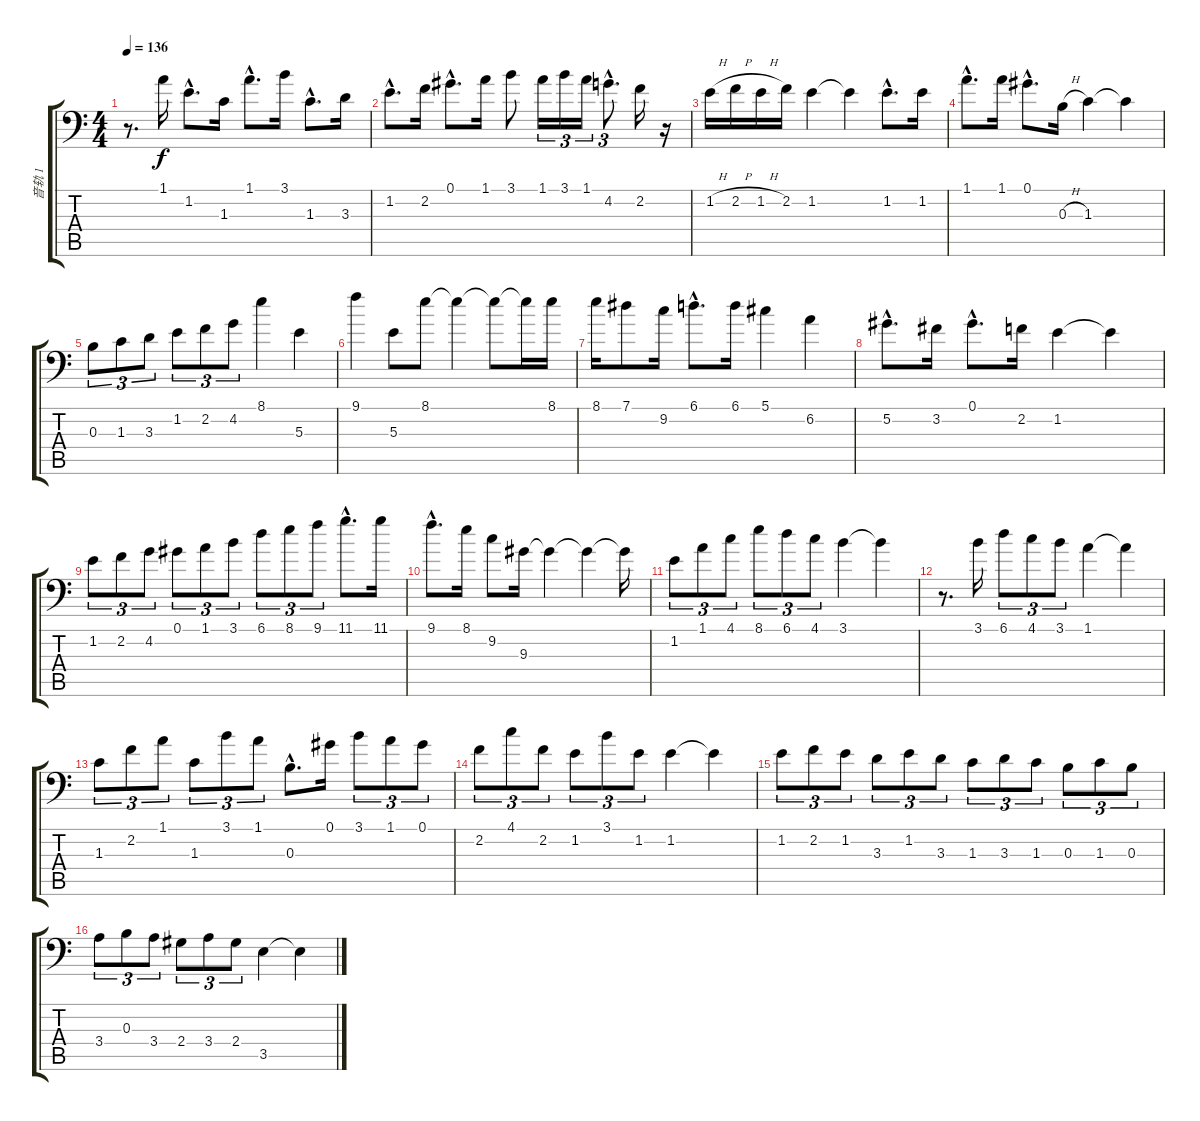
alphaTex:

\track ("音轨 1" "音轨 1") {instrument acousticguitarsteel}
\staff {score tabs}
\tuning (Ab3 Eb3 B2 Gb2 Db2 Ab1) {hide}
\ts (4 4)
\tempo 136
\clef f4
\ks c
r.8{d dy f instrument acousticguitarsteel} 1.1.16 1.2{hac}.8{d} 1.3.16 1.1{hac}.8{d} 3.1.16 1.3{hac}.8{d} 3.3.16 |
1.2{hac}.8{d} 2.2.16 0.1{hac}.8{d} 1.1.16 3.1.8 1.1.16{tu (3 2)} 3.1.16{tu (3 2)} 1.1.16{tu (3 2)} 4.2{hac}.8{d tu (3 2)} 2.2.16 r.16 |
1.2{h}.16 2.2{h}.16 1.2{h}.16 2.2.16 1.2.4 1.2{t}.4 1.2{hac}.8{d} 1.2.16 |
1.1{hac}.8{d} 1.1.16 0.1{hac}.8{d} 0.3{h}.16 1.3.4 1.3{t}.4 |
0.3.8{tu (3 2)} 1.3.8{tu (3 2)} 3.3.8{tu (3 2)} 1.2.8{tu (3 2)} 2.2.8{tu (3 2)} 4.2.8{tu (3 2)} 8.1.4 5.3.4 |
9.1.4 5.3.8 8.1.8 8.1{t}.4 8.1{t}.8 8.1{t}.16 8.1.16 |
8.1.16 7.1.8 9.2.16 6.1{hac}.8{d} 6.1.16 5.1.4 6.2.4 |
5.2{hac}.8{d} 3.2.16 0.1{hac}.8{d} 2.2.16 1.2.4 1.2{t}.4 |
1.2.8{tu (3 2)} 2.2.8{tu (3 2)} 4.2.8{tu (3 2)} 0.1.8{tu (3 2)} 1.1.8{tu (3 2)} 3.1.8{tu (3 2)} 6.1.8{tu (3 2)} 8.1.8{tu (3 2)} 9.1.8{tu (3 2)} 11.1{hac}.8{d} 11.1.16 |
9.1{hac}.8{d} 8.1.16 9.2.8 9.3.16 9.3{t}.4 9.3{t}.4 9.3{t}.16 |
1.2.8{tu (3 2)} 1.1.8{tu (3 2)} 4.1.8{tu (3 2)} 8.1.8{tu (3 2)} 6.1.8{tu (3 2)} 4.1.8{tu (3 2)} 3.1.4 3.1{t}.4 |
r.8{d} 3.1.16 6.1.8{tu (3 2)} 4.1.8{tu (3 2)} 3.1.8{tu (3 2)} 1.1.4 1.1{t}.4 |
1.3.8{tu (3 2)} 2.2.8{tu (3 2)} 1.1.8{tu (3 2)} 1.3.8{tu (3 2)} 3.1.8{tu (3 2)} 1.1.8{tu (3 2)} 0.3{hac}.8{d} 0.1.16 3.1.8{tu (3 2)} 1.1.8{tu (3 2)} 0.1.8{tu (3 2)} |
2.2.8{tu (3 2)} 4.1.8{tu (3 2)} 2.2.8{tu (3 2)} 1.2.8{tu (3 2)} 3.1.8{tu (3 2)} 1.2.8{tu (3 2)} 1.2.4 1.2{t}.4 |
1.2.8{tu (3 2)} 2.2.8{tu (3 2)} 1.2.8{tu (3 2)} 3.3.8{tu (3 2)} 1.2.8{tu (3 2)} 3.3.8{tu (3 2)} 1.3.8{tu (3 2)} 3.3.8{tu (3 2)} 1.3.8{tu (3 2)} 0.3.8{tu (3 2)} 1.3.8{tu (3 2)} 0.3.8{tu (3 2)} |
3.4.8{tu (3 2)} 0.3.8{tu (3 2)} 3.4.8{tu (3 2)} 2.4.8{tu (3 2)} 3.4.8{tu (3 2)} 2.4.8{tu (3 2)} 3.5.4 3.5{t}.4
